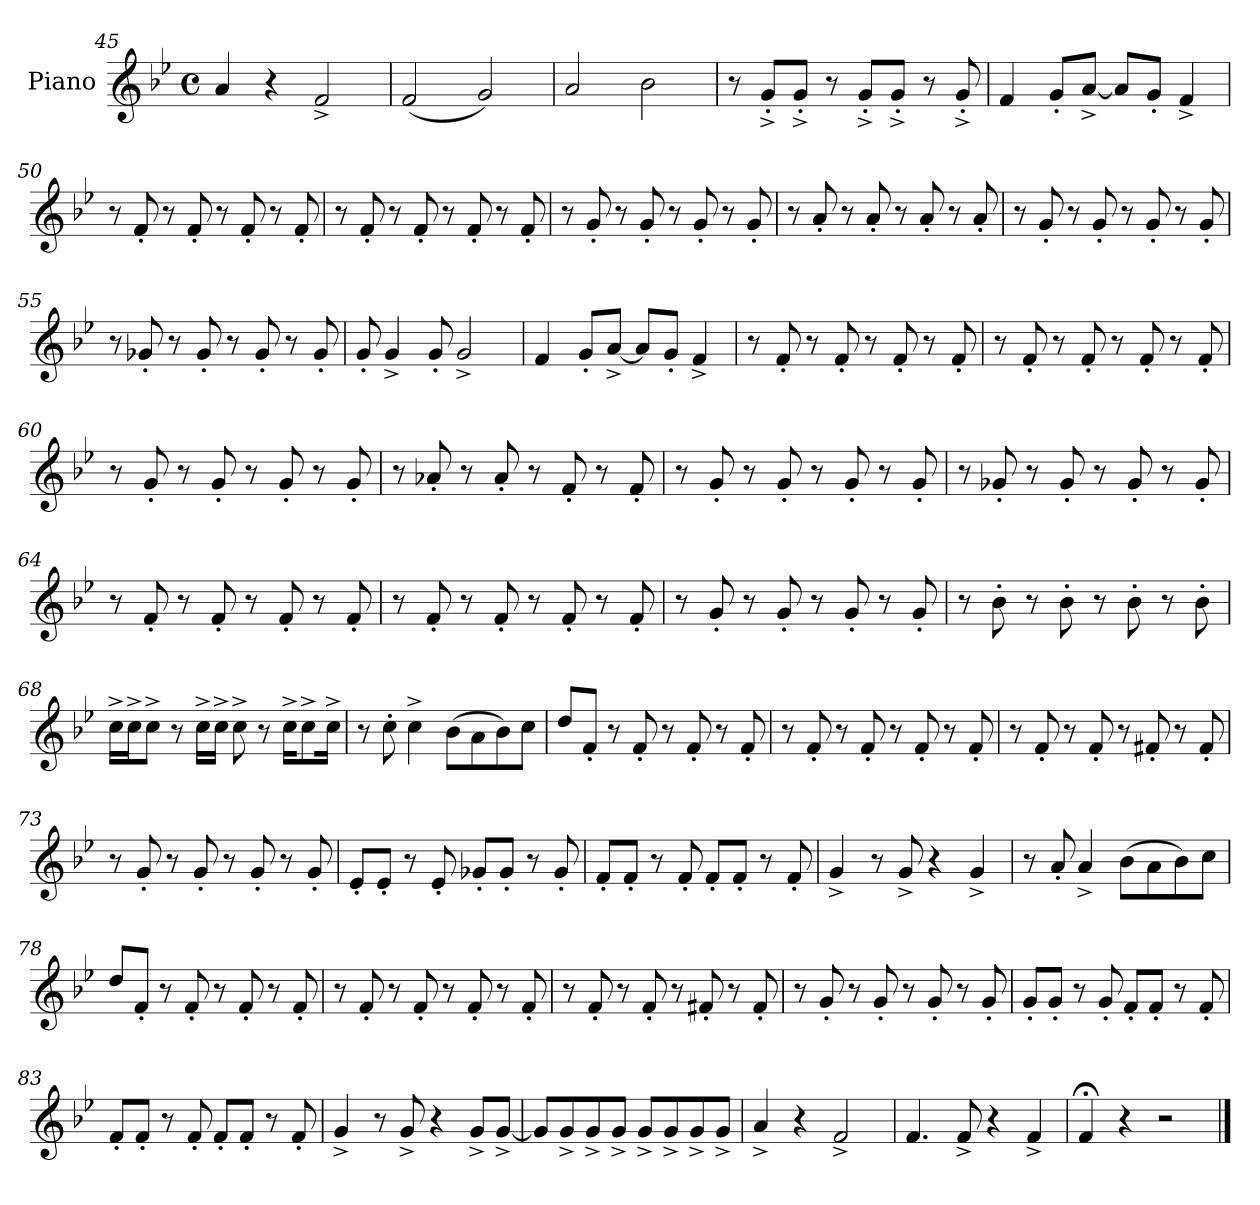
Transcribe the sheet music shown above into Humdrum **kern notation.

**kern
*part1
*staff1
*I"Piano
*I'Pno.
*clefG2
*k[b-e-]
*M4/4
*met(c)
=45
4a/
4r
2f^/
!!LO:LB:g=z
=46
(2f/
2g/)
=47
2a/
2b-\
=48
8r
8g'^/L
8g'^/J
8r
8g'^/L
8g'^/J
8r
8g'^/
=49
4f/
8g'/L
[8a^/J
8a/L]
8g'/J
4f^/
=50
8r
8f'/
8r
8f'/
8r
8f'/
8r
8f'/
=51
8r
8f'/
8r
8f'/
8r
8f'/
8r
8f'/
!!LO:LB:g=z
=52
8r
8g'/
8r
8g'/
8r
8g'/
8r
8g'/
=53
8r
8a'/
8r
8a'/
8r
8a'/
8r
8a'/
=54
8r
8g'/
8r
8g'/
8r
8g'/
8r
8g'/
=55
8r
8g-X'/
8r
8g-'/
8r
8g-'/
8r
8g-'/
=56
8g'/
4g^/
8g'/
2g^/
=57
4f/
8g'/L
[8a^/J
8a/L]
8g'/J
4f^/
!!LO:LB:g=z
=58
8r
8f'/
8r
8f'/
8r
8f'/
8r
8f'/
=59
8r
8f'/
8r
8f'/
8r
8f'/
8r
8f'/
=60
8r
8g'/
8r
8g'/
8r
8g'/
8r
8g'/
=61
8r
8a-X'/
8r
8a-'/
8r
8f'/
8r
8f'/
=62
8r
8g'/
8r
8g'/
8r
8g'/
8r
8g'/
!!LO:LB:g=z
=63
8r
8g-X'/
8r
8g-'/
8r
8g-'/
8r
8g-'/
=64
8r
8f'/
8r
8f'/
8r
8f'/
8r
8f'/
=65
8r
8f'/
8r
8f'/
8r
8f'/
8r
8f'/
=66
8r
8g'/
8r
8g'/
8r
8g'/
8r
8g'/
=67
8r
8b-'\
8r
8b-'\
8r
8b-'\
8r
8b-'\
!!LO:LB:g=z
=68
16cc^\LL
16cc^\J
8cc^\J
8r
16cc^\LL
16cc^\JJ
8cc^\
8r
16cc^\KL
8cc^\
16cc^\Jk
=69
8r
8cc'\
4cc^\
(8b-\L
8a\
8b-\)
8cc\J
=70
8dd/L
8f'/J
8r
8f'/
8r
8f'/
8r
8f'/
=71
8r
8f'/
8r
8f'/
8r
8f'/
8r
8f'/
=72
8r
8f'/
8r
8f'/
8r
8f#X'/
8r
8f#'/
!!LO:LB:g=z
=73
8r
8g'/
8r
8g'/
8r
8g'/
8r
8g'/
=74
8e-'/L
8e-'/J
8r
8e-'/
8g-X'/L
8g-'/J
8r
8g-'/
=75
8f'/L
8f'/J
8r
8f'/
8f'/L
8f'/J
8r
8f'/
=76
4g^/
8r
8g^/
4r
4g^/
=77
8r
8a'/
4a^/
(8b-\L
8a\
8b-\)
8cc\J
=78
8dd/L
8f'/J
8r
8f'/
8r
8f'/
8r
8f'/
!!LO:LB:g=z
=79
8r
8f'/
8r
8f'/
8r
8f'/
8r
8f'/
=80
8r
8f'/
8r
8f'/
8r
8f#X'/
8r
8f#'/
=81
8r
8g'/
8r
8g'/
8r
8g'/
8r
8g'/
=82
8g'/L
8g'/J
8r
8g'/
8f'/L
8f'/J
8r
8f'/
=83
8f'/L
8f'/J
8r
8f'/
8f'/L
8f'/J
8r
8f'/
!!LO:LB:g=z
=84
4g^/
8r
8g^/
4r
8g^/L
[8g^/J
=85
8g/L]
8g^/
8g^/
8g^/J
8g^/L
8g^/
8g^/
8g^/J
=86
4a^/
4r
2f^/
=87
4.f/
8f^/
4r
4f^/
=88
4f;</
4r
2r
==
*-
